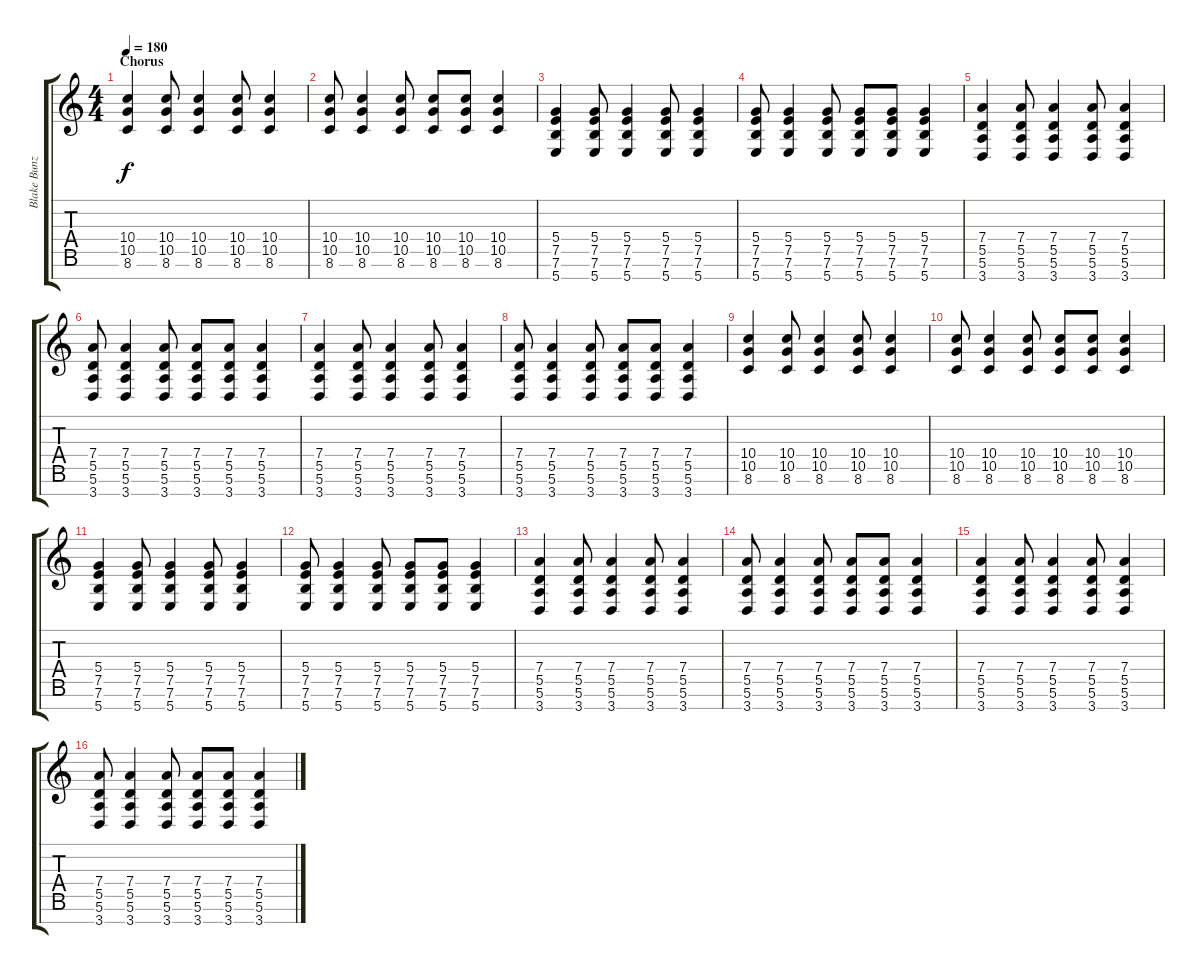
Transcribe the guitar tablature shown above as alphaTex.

\track ("Blake Bunzel (Rhythm Guitar)" "Blake Bunz") {instrument distortionguitar}
\staff {score tabs}
\tuning (E4 B3 G3 D3 A2 E2 B1) {hide}
\ts (4 4)
\section ("" "Chorus")
\tempo 180
\clef g2
\ks c
(10.4 10.5 8.6).4{dy f} (10.4 10.5 8.6).8 (10.4 10.5 8.6).4 (10.4 10.5 8.6).8 (10.4 10.5 8.6).4 |
(10.4 10.5 8.6).8 (10.4 10.5 8.6).4 (10.4 10.5 8.6).8 (10.4 10.5 8.6).8 (10.4 10.5 8.6).8 (10.4 10.5 8.6).4 |
(5.4 7.5 7.6 5.7).4 (5.4 7.5 7.6 5.7).8 (5.4 7.5 7.6 5.7).4 (5.4 7.5 7.6 5.7).8 (5.4 7.5 7.6 5.7).4 |
(5.4 7.5 7.6 5.7).8 (5.4 7.5 7.6 5.7).4 (5.4 7.5 7.6 5.7).8 (5.4 7.5 7.6 5.7).8 (5.4 7.5 7.6 5.7).8 (5.4 7.5 7.6 5.7).4 |
(7.4 5.5 5.6 3.7).4 (7.4 5.5 5.6 3.7).8 (7.4 5.5 5.6 3.7).4 (7.4 5.5 5.6 3.7).8 (7.4 5.5 5.6 3.7).4 |
(7.4 5.5 5.6 3.7).8 (7.4 5.5 5.6 3.7).4 (7.4 5.5 5.6 3.7).8 (7.4 5.5 5.6 3.7).8 (7.4 5.5 5.6 3.7).8 (7.4 5.5 5.6 3.7).4 |
(7.4 5.5 5.6 3.7).4 (7.4 5.5 5.6 3.7).8 (7.4 5.5 5.6 3.7).4 (7.4 5.5 5.6 3.7).8 (7.4 5.5 5.6 3.7).4 |
(7.4 5.5 5.6 3.7).8 (7.4 5.5 5.6 3.7).4 (7.4 5.5 5.6 3.7).8 (7.4 5.5 5.6 3.7).8 (7.4 5.5 5.6 3.7).8 (7.4 5.5 5.6 3.7).4 |
(10.4 10.5 8.6).4 (10.4 10.5 8.6).8 (10.4 10.5 8.6).4 (10.4 10.5 8.6).8 (10.4 10.5 8.6).4 |
(10.4 10.5 8.6).8 (10.4 10.5 8.6).4 (10.4 10.5 8.6).8 (10.4 10.5 8.6).8 (10.4 10.5 8.6).8 (10.4 10.5 8.6).4 |
(5.4 7.5 7.6 5.7).4 (5.4 7.5 7.6 5.7).8 (5.4 7.5 7.6 5.7).4 (5.4 7.5 7.6 5.7).8 (5.4 7.5 7.6 5.7).4 |
(5.4 7.5 7.6 5.7).8 (5.4 7.5 7.6 5.7).4 (5.4 7.5 7.6 5.7).8 (5.4 7.5 7.6 5.7).8 (5.4 7.5 7.6 5.7).8 (5.4 7.5 7.6 5.7).4 |
(7.4 5.5 5.6 3.7).4 (7.4 5.5 5.6 3.7).8 (7.4 5.5 5.6 3.7).4 (7.4 5.5 5.6 3.7).8 (7.4 5.5 5.6 3.7).4 |
(7.4 5.5 5.6 3.7).8 (7.4 5.5 5.6 3.7).4 (7.4 5.5 5.6 3.7).8 (7.4 5.5 5.6 3.7).8 (7.4 5.5 5.6 3.7).8 (7.4 5.5 5.6 3.7).4 |
(7.4 5.5 5.6 3.7).4 (7.4 5.5 5.6 3.7).8 (7.4 5.5 5.6 3.7).4 (7.4 5.5 5.6 3.7).8 (7.4 5.5 5.6 3.7).4 |
(7.4 5.5 5.6 3.7).8 (7.4 5.5 5.6 3.7).4 (7.4 5.5 5.6 3.7).8 (7.4 5.5 5.6 3.7).8 (7.4 5.5 5.6 3.7).8 (7.4 5.5 5.6 3.7).4
